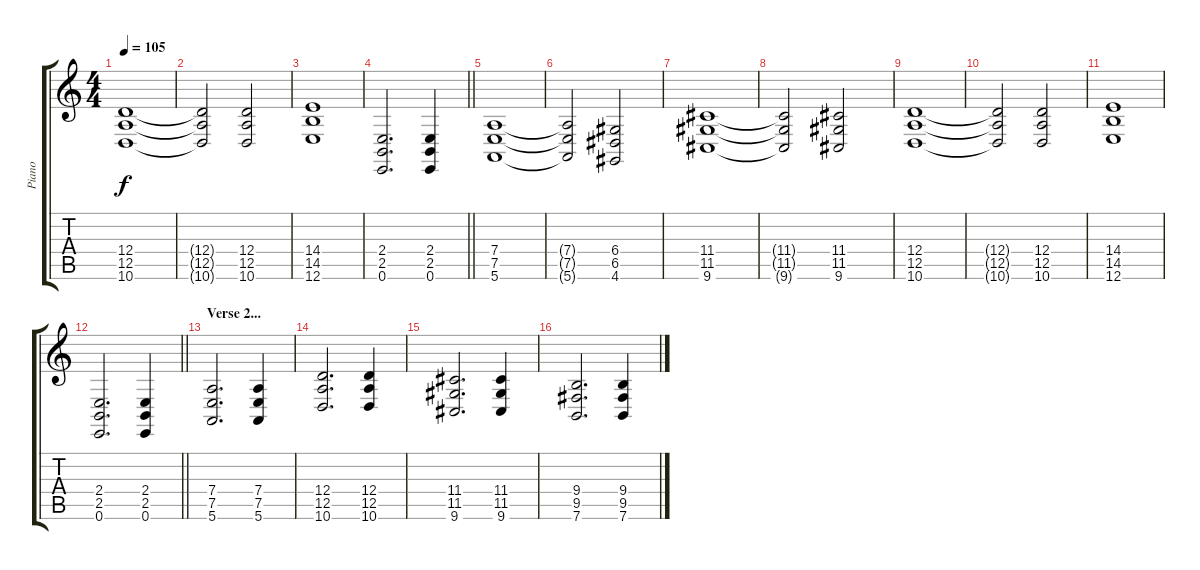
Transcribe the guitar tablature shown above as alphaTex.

\track ("Piano" "Piano") {instrument electricgrandpiano}
\staff {score tabs}
\tuning (E4 B3 G3 D3 A2 E2) {hide}
\ts (4 4)
\tempo 105
\clef g2
\ks c
(12.4 12.5 10.6).1{dy f} |
(12.4{t} 12.5{t} 10.6{t}).2 (12.4 12.5 10.6).2 |
(14.4 14.5 12.6).1 |
\barLineRight lightlight
(2.4 2.5 0.6).2{d} (2.4 2.5 0.6).4 |
(7.4 7.5 5.6).1 |
(7.4{t} 7.5{t} 5.6{t}).2 (6.4 6.5 4.6).2 |
(11.4 11.5 9.6).1 |
(11.4{t} 11.5{t} 9.6{t}).2 (11.4 11.5 9.6).2 |
(12.4 12.5 10.6).1 |
(12.4{t} 12.5{t} 10.6{t}).2 (12.4 12.5 10.6).2 |
(14.4 14.5 12.6).1 |
\barLineRight lightlight
(2.4 2.5 0.6).2{d} (2.4 2.5 0.6).4 |
\section ("" "Verse 2...")
(7.4 7.5 5.6).2{d} (7.4 7.5 5.6).4 |
(12.4 12.5 10.6).2{d} (12.4 12.5 10.6).4 |
(11.4 11.5 9.6).2{d} (11.4 11.5 9.6).4 |
(9.4 9.5 7.6).2{d} (9.4 9.5 7.6).4
